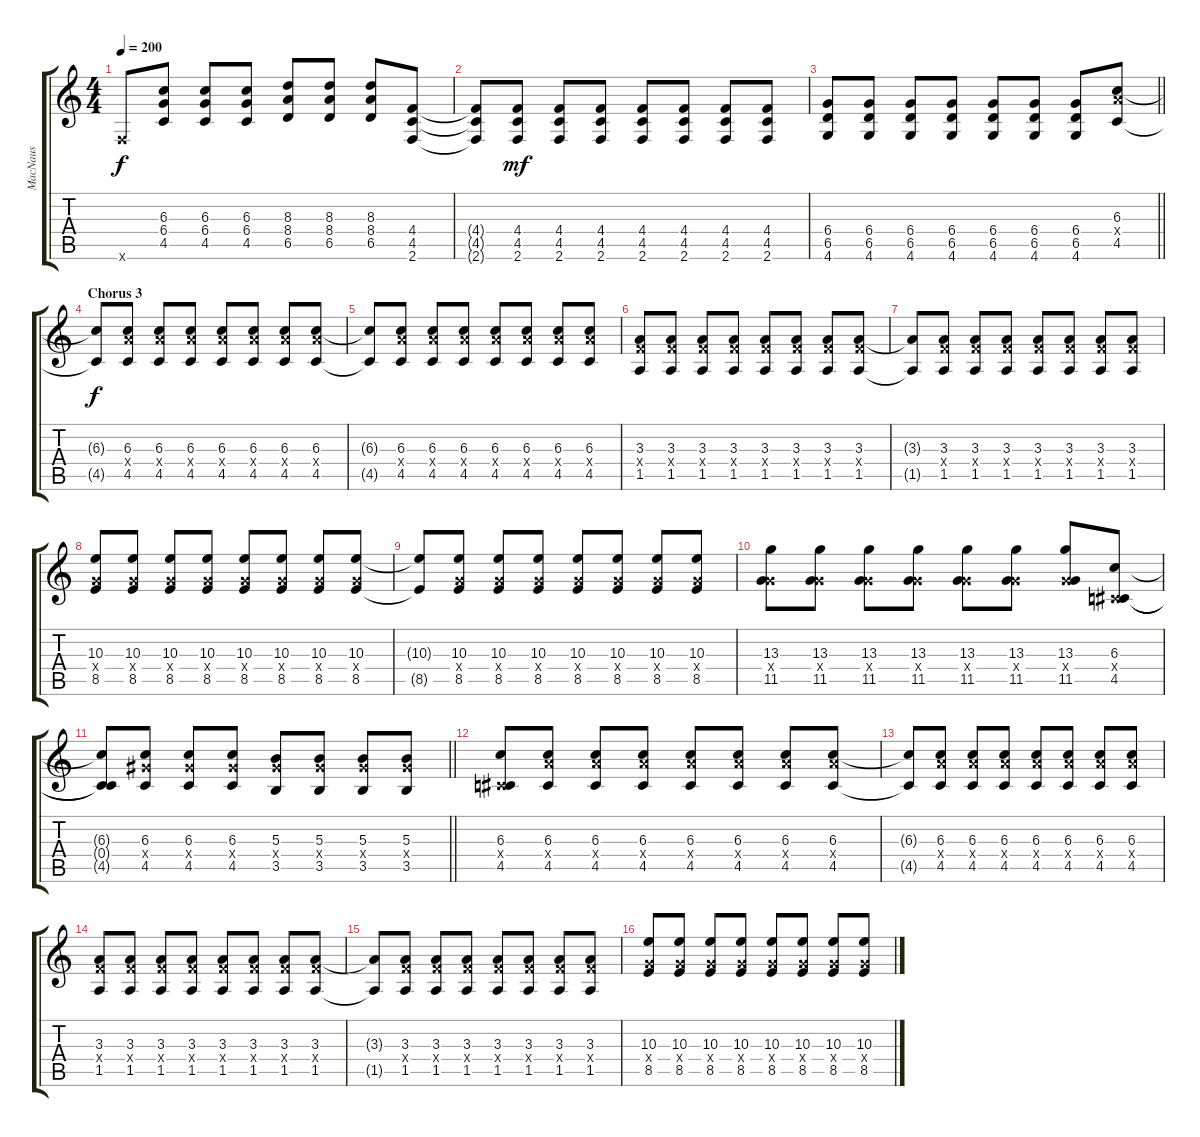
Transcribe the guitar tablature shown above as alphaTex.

\track ("MacNaus" "MacNaus") {instrument distortionguitar}
\staff {score tabs}
\tuning (Eb4 Bb3 Gb3 Db3 Ab2 Eb2) {hide}
\ts (4 4)
\tempo 200
\clef g2
\ks c
2.6{x}.8{dy f} (6.3 6.4 4.5).8 (6.3 6.4 4.5).8 (6.3 6.4 4.5).8 (8.3 8.4 6.5).8 (8.3 8.4 6.5).8 (8.3 8.4 6.5).8 (4.4 4.5 2.6).8 |
(4.4{t} 4.5{t} 2.6{t}).8 (4.4 4.5 2.6).8{dy mf} (4.4 4.5 2.6).8 (4.4 4.5 2.6).8 (4.4 4.5 2.6).8 (4.4 4.5 2.6).8 (4.4 4.5 2.6).8 (4.4 4.5 2.6).8 |
\barLineRight lightlight
(6.4 6.5 4.6).8 (6.4 6.5 4.6).8 (6.4 6.5 4.6).8 (6.4 6.5 4.6).8 (6.4 6.5 4.6).8 (6.4 6.5 4.6).8 (6.4 6.5 4.6).8 (6.3 8.4{x} 4.5).8 |
\section ("" "Chorus 3")
(6.3{t} 4.5{t}).8{dy f} (6.3 8.4{x} 4.5).8 (6.3 8.4{x} 4.5).8 (6.3 8.4{x} 4.5).8 (6.3 8.4{x} 4.5).8 (6.3 8.4{x} 4.5).8 (6.3 8.4{x} 4.5).8 (6.3 8.4{x} 4.5).8 |
(6.3{t} 4.5{t}).8 (6.3 8.4{x} 4.5).8 (6.3 8.4{x} 4.5).8 (6.3 8.4{x} 4.5).8 (6.3 8.4{x} 4.5).8 (6.3 8.4{x} 4.5).8 (6.3 8.4{x} 4.5).8 (6.3 8.4{x} 4.5).8 |
(3.3 4.4{x} 1.5).8 (3.3 4.4{x} 1.5).8 (3.3 4.4{x} 1.5).8 (3.3 4.4{x} 1.5).8 (3.3 4.4{x} 1.5).8 (3.3 4.4{x} 1.5).8 (3.3 4.4{x} 1.5).8 (3.3 4.4{x} 1.5).8 |
(3.3{t} 1.5{t}).8 (3.3 4.4{x} 1.5).8 (3.3 4.4{x} 1.5).8 (3.3 4.4{x} 1.5).8 (3.3 4.4{x} 1.5).8 (3.3 4.4{x} 1.5).8 (3.3 4.4{x} 1.5).8 (3.3 4.4{x} 1.5).8 |
(10.3 6.4{x} 8.5).8 (10.3 6.4{x} 8.5).8 (10.3 6.4{x} 8.5).8 (10.3 6.4{x} 8.5).8 (10.3 6.4{x} 8.5).8 (10.3 6.4{x} 8.5).8 (10.3 6.4{x} 8.5).8 (10.3 6.4{x} 8.5).8 |
(10.3{t} 8.5{t}).8 (10.3 6.4{x} 8.5).8 (10.3 6.4{x} 8.5).8 (10.3 6.4{x} 8.5).8 (10.3 6.4{x} 8.5).8 (10.3 6.4{x} 8.5).8 (10.3 6.4{x} 8.5).8 (10.3 6.4{x} 8.5).8 |
(13.3 6.4{x} 11.5).8 (13.3 6.4{x} 11.5).8 (13.3 6.4{x} 11.5).8 (13.3 6.4{x} 11.5).8 (13.3 6.4{x} 11.5).8 (13.3 6.4{x} 11.5).8 (13.3 6.4{x} 11.5).8 (6.3 0.4{x} 4.5).8 |
\barLineRight lightlight
(6.3{t} 0.4{t} 4.5{t}).8 (6.3 7.4{x} 4.5).8 (6.3 7.4{x} 4.5).8 (6.3 7.4{x} 4.5).8 (5.3 7.4{x} 3.5).8 (5.3 7.4{x} 3.5).8 (5.3 7.4{x} 3.5).8 (5.3 7.4{x} 3.5).8 |
(6.3 0.4{x} 4.5).8 (6.3 8.4{x} 4.5).8 (6.3 8.4{x} 4.5).8 (6.3 8.4{x} 4.5).8 (6.3 8.4{x} 4.5).8 (6.3 8.4{x} 4.5).8 (6.3 8.4{x} 4.5).8 (6.3 8.4{x} 4.5).8 |
(6.3{t} 4.5{t}).8 (6.3 8.4{x} 4.5).8 (6.3 8.4{x} 4.5).8 (6.3 8.4{x} 4.5).8 (6.3 8.4{x} 4.5).8 (6.3 8.4{x} 4.5).8 (6.3 8.4{x} 4.5).8 (6.3 8.4{x} 4.5).8 |
(3.3 4.4{x} 1.5).8 (3.3 4.4{x} 1.5).8 (3.3 4.4{x} 1.5).8 (3.3 4.4{x} 1.5).8 (3.3 4.4{x} 1.5).8 (3.3 4.4{x} 1.5).8 (3.3 4.4{x} 1.5).8 (3.3 4.4{x} 1.5).8 |
(3.3{t} 1.5{t}).8 (3.3 4.4{x} 1.5).8 (3.3 4.4{x} 1.5).8 (3.3 4.4{x} 1.5).8 (3.3 4.4{x} 1.5).8 (3.3 4.4{x} 1.5).8 (3.3 4.4{x} 1.5).8 (3.3 4.4{x} 1.5).8 |
(10.3 6.4{x} 8.5).8 (10.3 6.4{x} 8.5).8 (10.3 6.4{x} 8.5).8 (10.3 6.4{x} 8.5).8 (10.3 6.4{x} 8.5).8 (10.3 6.4{x} 8.5).8 (10.3 6.4{x} 8.5).8 (10.3 6.4{x} 8.5).8
